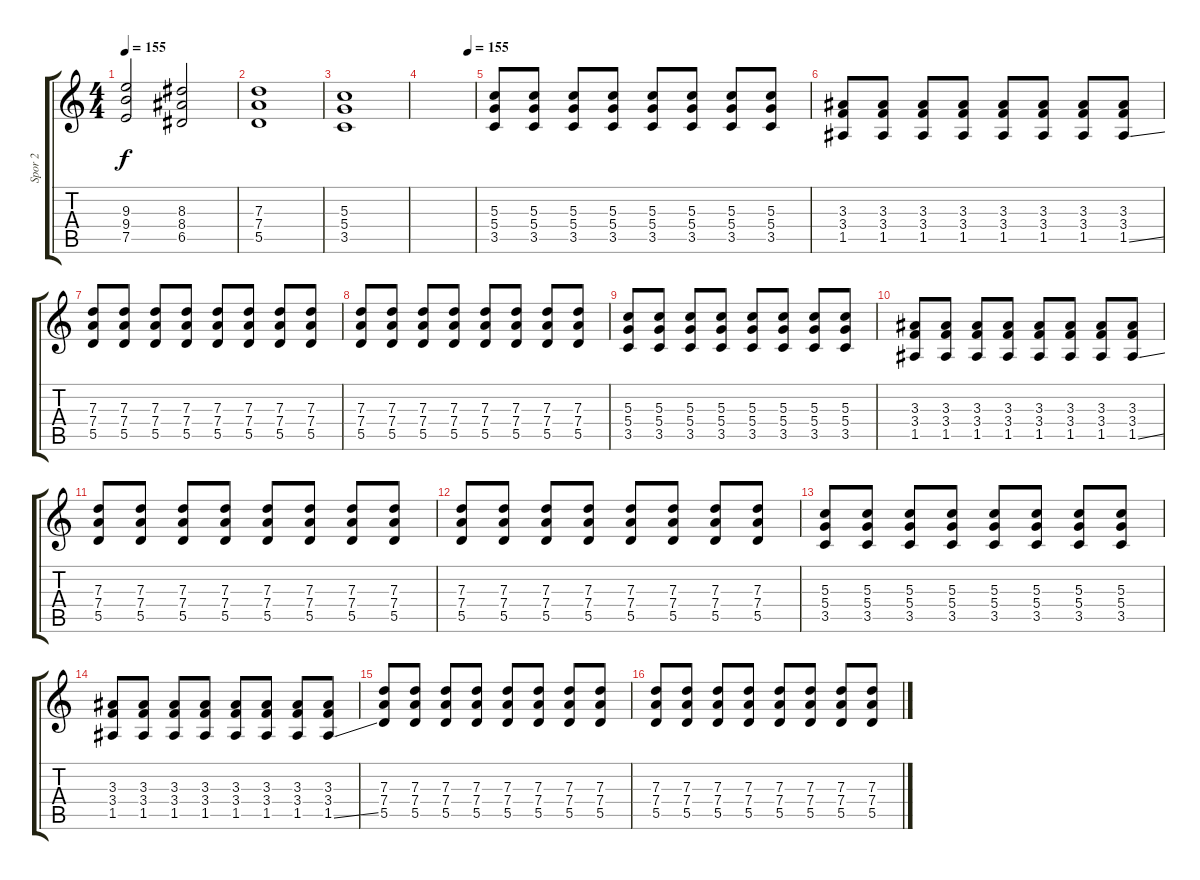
\track ("Spor 2" "Spor 2") {instrument overdrivenguitar}
\staff {score tabs}
\tuning (E4 B3 G3 D3 A2 E2) {hide}
\ts (4 4)
\tempo 155
\tempo 125
\tempo 155
\clef g2
\ks c
(9.3 9.4 7.5).2{dy f instrument overdrivenguitar} (8.3 8.4 6.5).2 |
(7.3 7.4 5.5).1 |
(5.3 5.4 3.5).1 |
\tempo (155 0.875)
|
(5.3 5.4 3.5).8 (5.3 5.4 3.5).8 (5.3 5.4 3.5).8 (5.3 5.4 3.5).8 (5.3 5.4 3.5).8 (5.3 5.4 3.5).8 (5.3 5.4 3.5).8 (5.3 5.4 3.5).8 |
(3.3 3.4 1.5).8 (3.3 3.4 1.5).8 (3.3 3.4 1.5).8 (3.3 3.4 1.5).8 (3.3 3.4 1.5).8 (3.3 3.4 1.5).8 (3.3 3.4 1.5).8 (3.3 3.4 1.5{ss}).8 |
(7.3 7.4 5.5).8 (7.3 7.4 5.5).8 (7.3 7.4 5.5).8 (7.3 7.4 5.5).8 (7.3 7.4 5.5).8 (7.3 7.4 5.5).8 (7.3 7.4 5.5).8 (7.3 7.4 5.5).8 |
(7.3 7.4 5.5).8 (7.3 7.4 5.5).8 (7.3 7.4 5.5).8 (7.3 7.4 5.5).8 (7.3 7.4 5.5).8 (7.3 7.4 5.5).8 (7.3 7.4 5.5).8 (7.3 7.4 5.5).8 |
(5.3 5.4 3.5).8 (5.3 5.4 3.5).8 (5.3 5.4 3.5).8 (5.3 5.4 3.5).8 (5.3 5.4 3.5).8 (5.3 5.4 3.5).8 (5.3 5.4 3.5).8 (5.3 5.4 3.5).8 |
(3.3 3.4 1.5).8 (3.3 3.4 1.5).8 (3.3 3.4 1.5).8 (3.3 3.4 1.5).8 (3.3 3.4 1.5).8 (3.3 3.4 1.5).8 (3.3 3.4 1.5).8 (3.3 3.4 1.5{ss}).8 |
(7.3 7.4 5.5).8 (7.3 7.4 5.5).8 (7.3 7.4 5.5).8 (7.3 7.4 5.5).8 (7.3 7.4 5.5).8 (7.3 7.4 5.5).8 (7.3 7.4 5.5).8 (7.3 7.4 5.5).8 |
(7.3 7.4 5.5).8 (7.3 7.4 5.5).8 (7.3 7.4 5.5).8 (7.3 7.4 5.5).8 (7.3 7.4 5.5).8 (7.3 7.4 5.5).8 (7.3 7.4 5.5).8 (7.3 7.4 5.5).8 |
(5.3 5.4 3.5).8 (5.3 5.4 3.5).8 (5.3 5.4 3.5).8 (5.3 5.4 3.5).8 (5.3 5.4 3.5).8 (5.3 5.4 3.5).8 (5.3 5.4 3.5).8 (5.3 5.4 3.5).8 |
(3.3 3.4 1.5).8 (3.3 3.4 1.5).8 (3.3 3.4 1.5).8 (3.3 3.4 1.5).8 (3.3 3.4 1.5).8 (3.3 3.4 1.5).8 (3.3 3.4 1.5).8 (3.3 3.4 1.5{ss}).8 |
(7.3 7.4 5.5).8 (7.3 7.4 5.5).8 (7.3 7.4 5.5).8 (7.3 7.4 5.5).8 (7.3 7.4 5.5).8 (7.3 7.4 5.5).8 (7.3 7.4 5.5).8 (7.3 7.4 5.5).8 |
(7.3 7.4 5.5).8 (7.3 7.4 5.5).8 (7.3 7.4 5.5).8 (7.3 7.4 5.5).8 (7.3 7.4 5.5).8 (7.3 7.4 5.5).8 (7.3 7.4 5.5).8 (7.3 7.4 5.5).8
